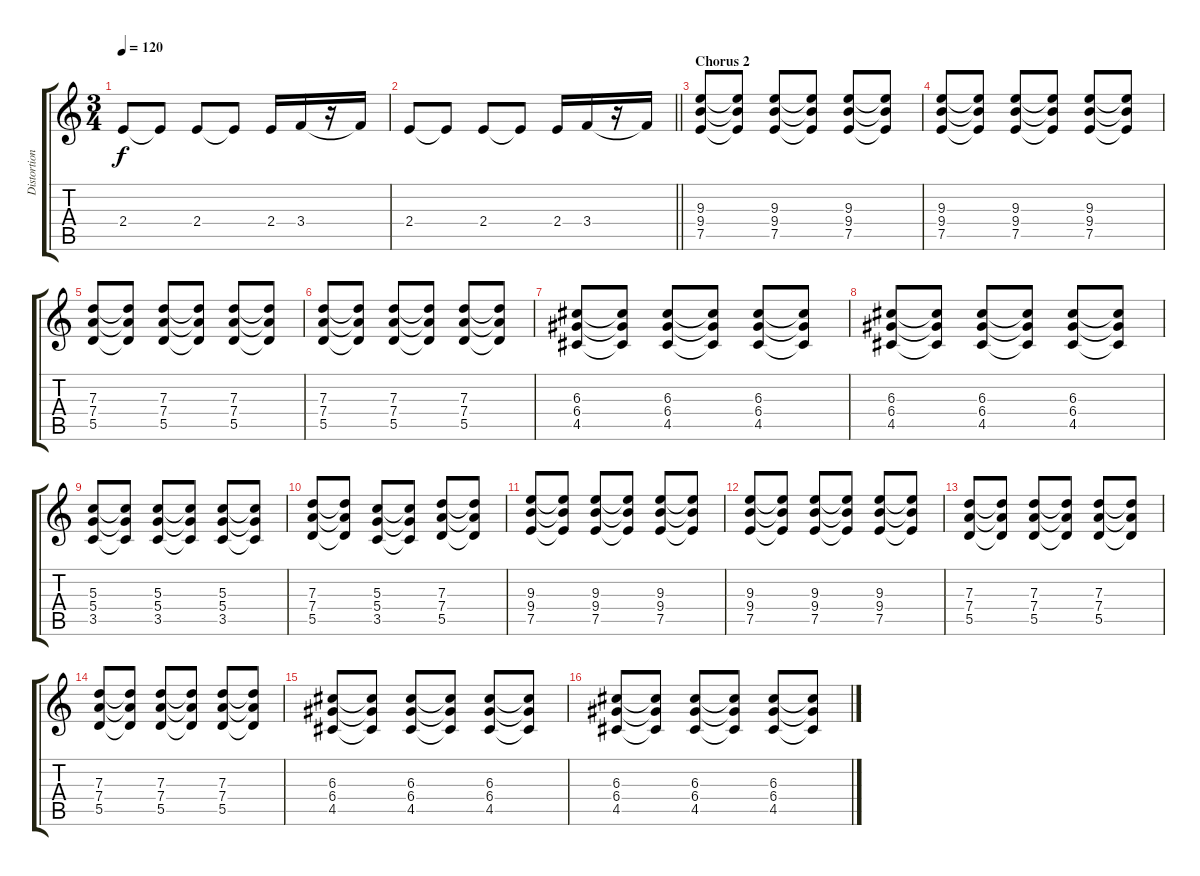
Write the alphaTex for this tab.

\track ("Distortion" "Distortion") {instrument distortionguitar}
\staff {score tabs}
\tuning (E4 B3 G3 D3 A2 E2) {hide}
\ts (3 4)
\tempo 120
\clef g2
\ks c
2.4.8{dy f} 2.4{t}.8 2.4.8 2.4{t}.8 2.4.16 3.4.16 r.16 3.4{t}.16 |
\barLineRight lightlight
2.4.8 2.4{t}.8 2.4.8 2.4{t}.8 2.4.16 3.4.16 r.16 3.4{t}.16 |
\section ("" "Chorus 2")
(9.3 9.4 7.5).8 (9.3{t} 9.4{t} 7.5{t}).8 (9.3 9.4 7.5).8 (9.3{t} 9.4{t} 7.5{t}).8 (9.3 9.4 7.5).8 (9.3{t} 9.4{t} 7.5{t}).8 |
(9.3 9.4 7.5).8 (9.3{t} 9.4{t} 7.5{t}).8 (9.3 9.4 7.5).8 (9.3{t} 9.4{t} 7.5{t}).8 (9.3 9.4 7.5).8 (9.3{t} 9.4{t} 7.5{t}).8 |
(7.3 7.4 5.5).8 (7.3{t} 7.4{t} 5.5{t}).8 (7.3 7.4 5.5).8 (7.3{t} 7.4{t} 5.5{t}).8 (7.3 7.4 5.5).8 (7.3{t} 7.4{t} 5.5{t}).8 |
(7.3 7.4 5.5).8 (7.3{t} 7.4{t} 5.5{t}).8 (7.3 7.4 5.5).8 (7.3{t} 7.4{t} 5.5{t}).8 (7.3 7.4 5.5).8 (7.3{t} 7.4{t} 5.5{t}).8 |
(6.3 6.4 4.5).8 (6.3{t} 6.4{t} 4.5{t}).8 (6.3 6.4 4.5).8 (6.3{t} 6.4{t} 4.5{t}).8 (6.3 6.4 4.5).8 (6.3{t} 6.4{t} 4.5{t}).8 |
(6.3 6.4 4.5).8 (6.3{t} 6.4{t} 4.5{t}).8 (6.3 6.4 4.5).8 (6.3{t} 6.4{t} 4.5{t}).8 (6.3 6.4 4.5).8 (6.3{t} 6.4{t} 4.5{t}).8 |
(5.3 5.4 3.5).8 (5.3{t} 5.4{t} 3.5{t}).8 (5.3 5.4 3.5).8 (5.3{t} 5.4{t} 3.5{t}).8 (5.3 5.4 3.5).8 (5.3{t} 5.4{t} 3.5{t}).8 |
(7.3 7.4 5.5).8 (7.3{t} 7.4{t} 5.5{t}).8 (5.3 5.4 3.5).8 (5.3{t} 5.4{t} 3.5{t}).8 (7.3 7.4 5.5).8 (7.3{t} 7.4{t} 5.5{t}).8 |
(9.3 9.4 7.5).8 (9.3{t} 9.4{t} 7.5{t}).8 (9.3 9.4 7.5).8 (9.3{t} 9.4{t} 7.5{t}).8 (9.3 9.4 7.5).8 (9.3{t} 9.4{t} 7.5{t}).8 |
(9.3 9.4 7.5).8 (9.3{t} 9.4{t} 7.5{t}).8 (9.3 9.4 7.5).8 (9.3{t} 9.4{t} 7.5{t}).8 (9.3 9.4 7.5).8 (9.3{t} 9.4{t} 7.5{t}).8 |
(7.3 7.4 5.5).8 (7.3{t} 7.4{t} 5.5{t}).8 (7.3 7.4 5.5).8 (7.3{t} 7.4{t} 5.5{t}).8 (7.3 7.4 5.5).8 (7.3{t} 7.4{t} 5.5{t}).8 |
(7.3 7.4 5.5).8 (7.3{t} 7.4{t} 5.5{t}).8 (7.3 7.4 5.5).8 (7.3{t} 7.4{t} 5.5{t}).8 (7.3 7.4 5.5).8 (7.3{t} 7.4{t} 5.5{t}).8 |
(6.3 6.4 4.5).8 (6.3{t} 6.4{t} 4.5{t}).8 (6.3 6.4 4.5).8 (6.3{t} 6.4{t} 4.5{t}).8 (6.3 6.4 4.5).8 (6.3{t} 6.4{t} 4.5{t}).8 |
(6.3 6.4 4.5).8 (6.3{t} 6.4{t} 4.5{t}).8 (6.3 6.4 4.5).8 (6.3{t} 6.4{t} 4.5{t}).8 (6.3 6.4 4.5).8 (6.3{t} 6.4{t} 4.5{t}).8
